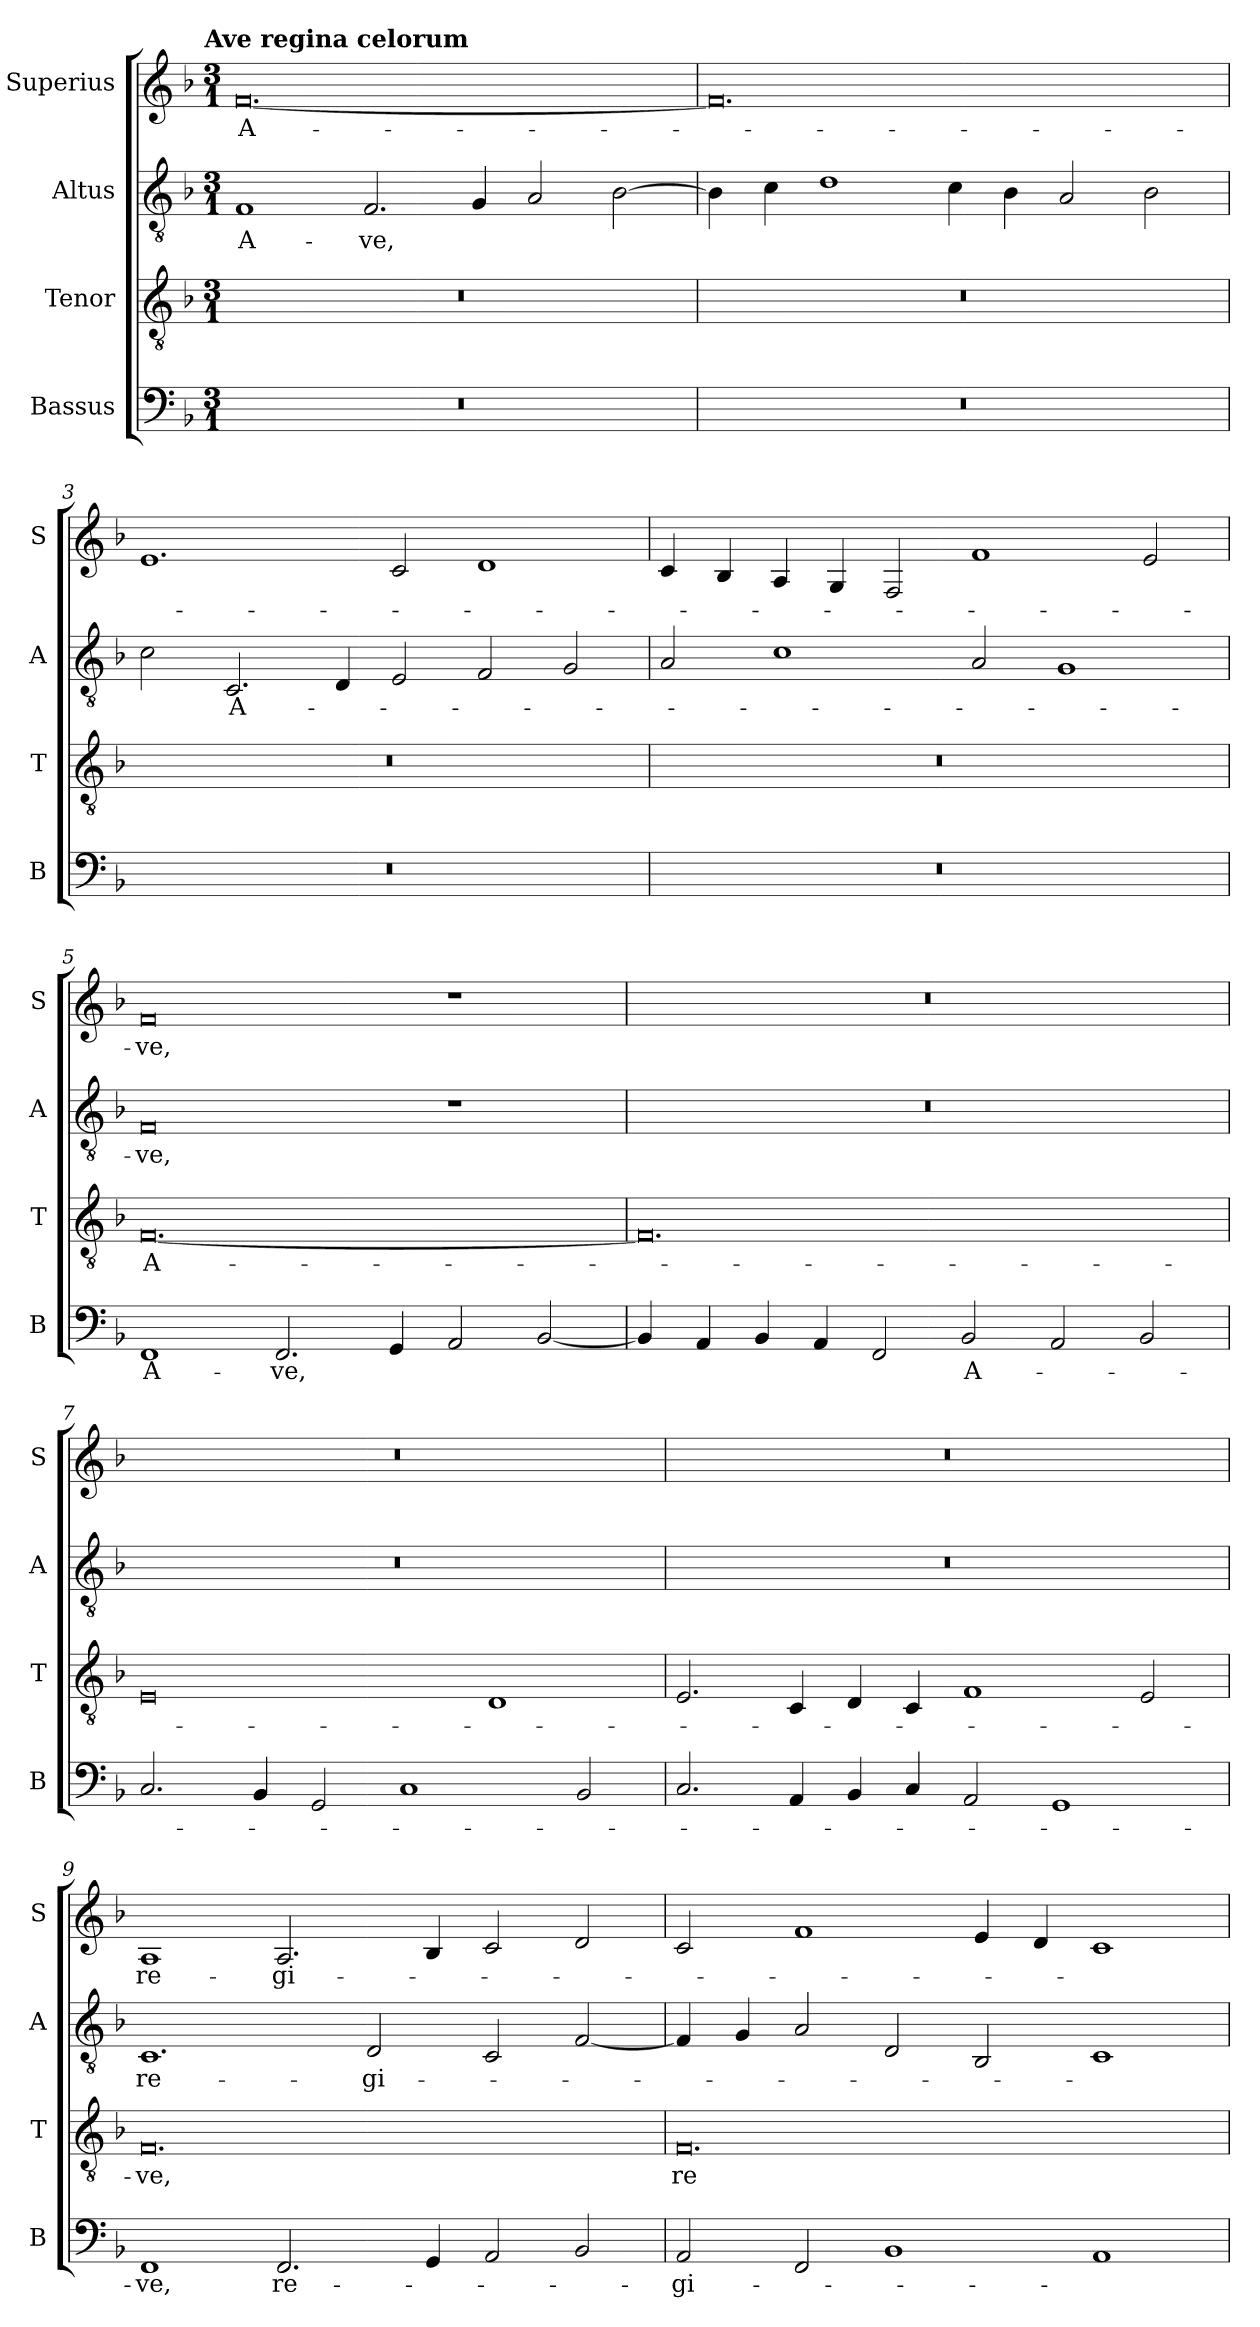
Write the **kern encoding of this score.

**kern	**text	**kern	**text	**kern	**text	**kern	**text
*part4	*part4	*part3	*part3	*part2	*part2	*part1	*part1
*staff4	*staff4	*staff3	*staff3	*staff2	*staff2	*staff1	*staff1
*I"Bassus	*	*I"Tenor	*	*I"Altus	*	*I"Superius	*
*I'B	*	*I'T	*	*I'A	*	*I'S	*
*clefF4	*	*clefGv2	*	*clefGv2	*	*clefG2	*
*k[b-]	*	*k[b-]	*	*k[b-]	*	*k[b-]	*
!!LO:TX:omd:t=Ave regina celorum
*M3/1	*	*M3/1	*	*M3/1	*	*M3/1	*
=1	=1	=1	=1	=1	=1	=1	=1
0.r	.	0.r	.	1F	A-	[0.f	A-
.	.	.	.	2.F/	-ve,	.	.
.	.	.	.	4G/	.	.	.
.	.	.	.	2A/	.	.	.
.	.	.	.	[2B-\	.	.	.
=2	=2	=2	=2	=2	=2	=2	=2
0.r	.	0.r	.	4B-\]	.	0.f]	.
.	.	.	.	4c\	.	.	.
.	.	.	.	1d	.	.	.
.	.	.	.	4c\	.	.	.
.	.	.	.	4B-\	.	.	.
.	.	.	.	2A/	.	.	.
.	.	.	.	2B-\	.	.	.
=3	=3	=3	=3	=3	=3	=3	=3
0.r	.	0.r	.	2c\	.	1.e	.
.	.	.	.	2.C/	A-	.	.
.	.	.	.	4D/	.	.	.
.	.	.	.	2E/	.	2c/	.
.	.	.	.	2F/	.	1d	.
.	.	.	.	2G/	.	.	.
=4	=4	=4	=4	=4	=4	=4	=4
0.r	.	0.r	.	2A/	.	4c/	.
.	.	.	.	.	.	4B-/	.
.	.	.	.	1c	.	4A/	.
.	.	.	.	.	.	4G/	.
.	.	.	.	.	.	2F/	.
.	.	.	.	2A/	.	1f	.
.	.	.	.	1G	.	.	.
.	.	.	.	.	.	2e/	.
=5	=5	=5	=5	=5	=5	=5	=5
1FF	A-	[0.F	A-	0F	-ve,	0f	-ve,
2.FF/	-ve,	.	.	.	.	.	.
4GG/	.	.	.	.	.	.	.
2AA/	.	.	.	1r	.	1r	.
[2BB-/	.	.	.	.	.	.	.
=6	=6	=6	=6	=6	=6	=6	=6
4BB-/]	.	0.F]	.	0.r	.	0.r	.
4AA/	.	.	.	.	.	.	.
4BB-/	.	.	.	.	.	.	.
4AA/	.	.	.	.	.	.	.
2FF/	.	.	.	.	.	.	.
2BB-/	A-	.	.	.	.	.	.
2AA/	.	.	.	.	.	.	.
2BB-/	.	.	.	.	.	.	.
=7	=7	=7	=7	=7	=7	=7	=7
2.C/	.	0E	.	0.r	.	0.r	.
4BB-/	.	.	.	.	.	.	.
2GG/	.	.	.	.	.	.	.
1C	.	.	.	.	.	.	.
.	.	1D	.	.	.	.	.
2BB-/	.	.	.	.	.	.	.
=8	=8	=8	=8	=8	=8	=8	=8
2.C/	.	2.E/	.	0.r	.	0.r	.
4AA/	.	4C/	.	.	.	.	.
4BB-/	.	4D/	.	.	.	.	.
4C/	.	4C/	.	.	.	.	.
2AA/	.	1F	.	.	.	.	.
1GG	.	.	.	.	.	.	.
.	.	2E/	.	.	.	.	.
=9	=9	=9	=9	=9	=9	=9	=9
1FF	-ve,	0.F	-ve,	1.C	re-	1A	re-
2.FF/	re-	.	.	.	.	2.A/	-gi-
.	.	.	.	2D/	-gi-	.	.
4GG/	.	.	.	.	.	4B-/	.
2AA/	.	.	.	2C/	.	2c/	.
2BB-/	.	.	.	[2F/	.	2d/	.
=10	=10	=10	=10	=10	=10	=10	=10
2AA/	-gi-	0.F	re-	4F/]	.	2c/	.
.	.	.	.	4G/	.	.	.
2FF/	.	.	.	2A/	.	1f	.
1BB-	.	.	.	2D/	.	.	.
.	.	.	.	2BB-/	.	4e/	.
.	.	.	.	.	.	4d/	.
1AA	.	.	.	1C	.	1c	.
=	=	=	=	=	=	=	=
*-	*-	*-	*-	*-	*-	*-	*-
